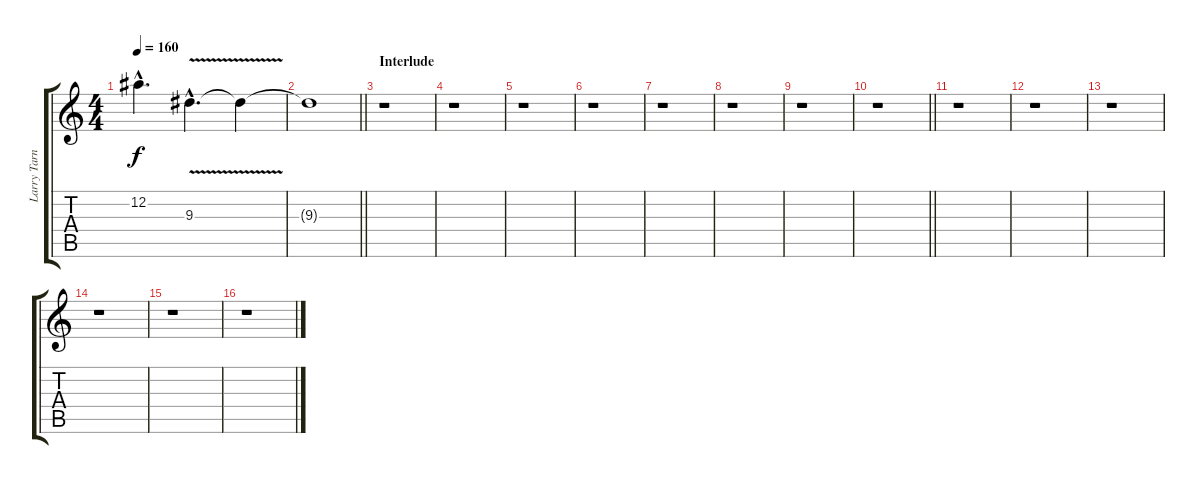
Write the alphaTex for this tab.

\track ("Larry Tarnowski" "Larry Tarn") {instrument electricguitarclean}
\staff {score tabs}
\tuning (Eb4 Bb3 Gb3 Db3 Ab2 Eb2) {hide}
\ts (4 4)
\tempo 160
\clef g2
\ks c
12.2{hac}.4{d dy f} 9.3{v hac}.4{d} 9.3{t}.4 |
\barLineRight lightlight
9.3{t}.1 |
\section ("" "Interlude")
r.1 |
r.1 |
r.1 |
r.1 |
r.1 |
r.1 |
r.1 |
\barLineRight lightlight
r.1 |
r.1 |
r.1 |
r.1 |
r.1 |
r.1 |
r.1
